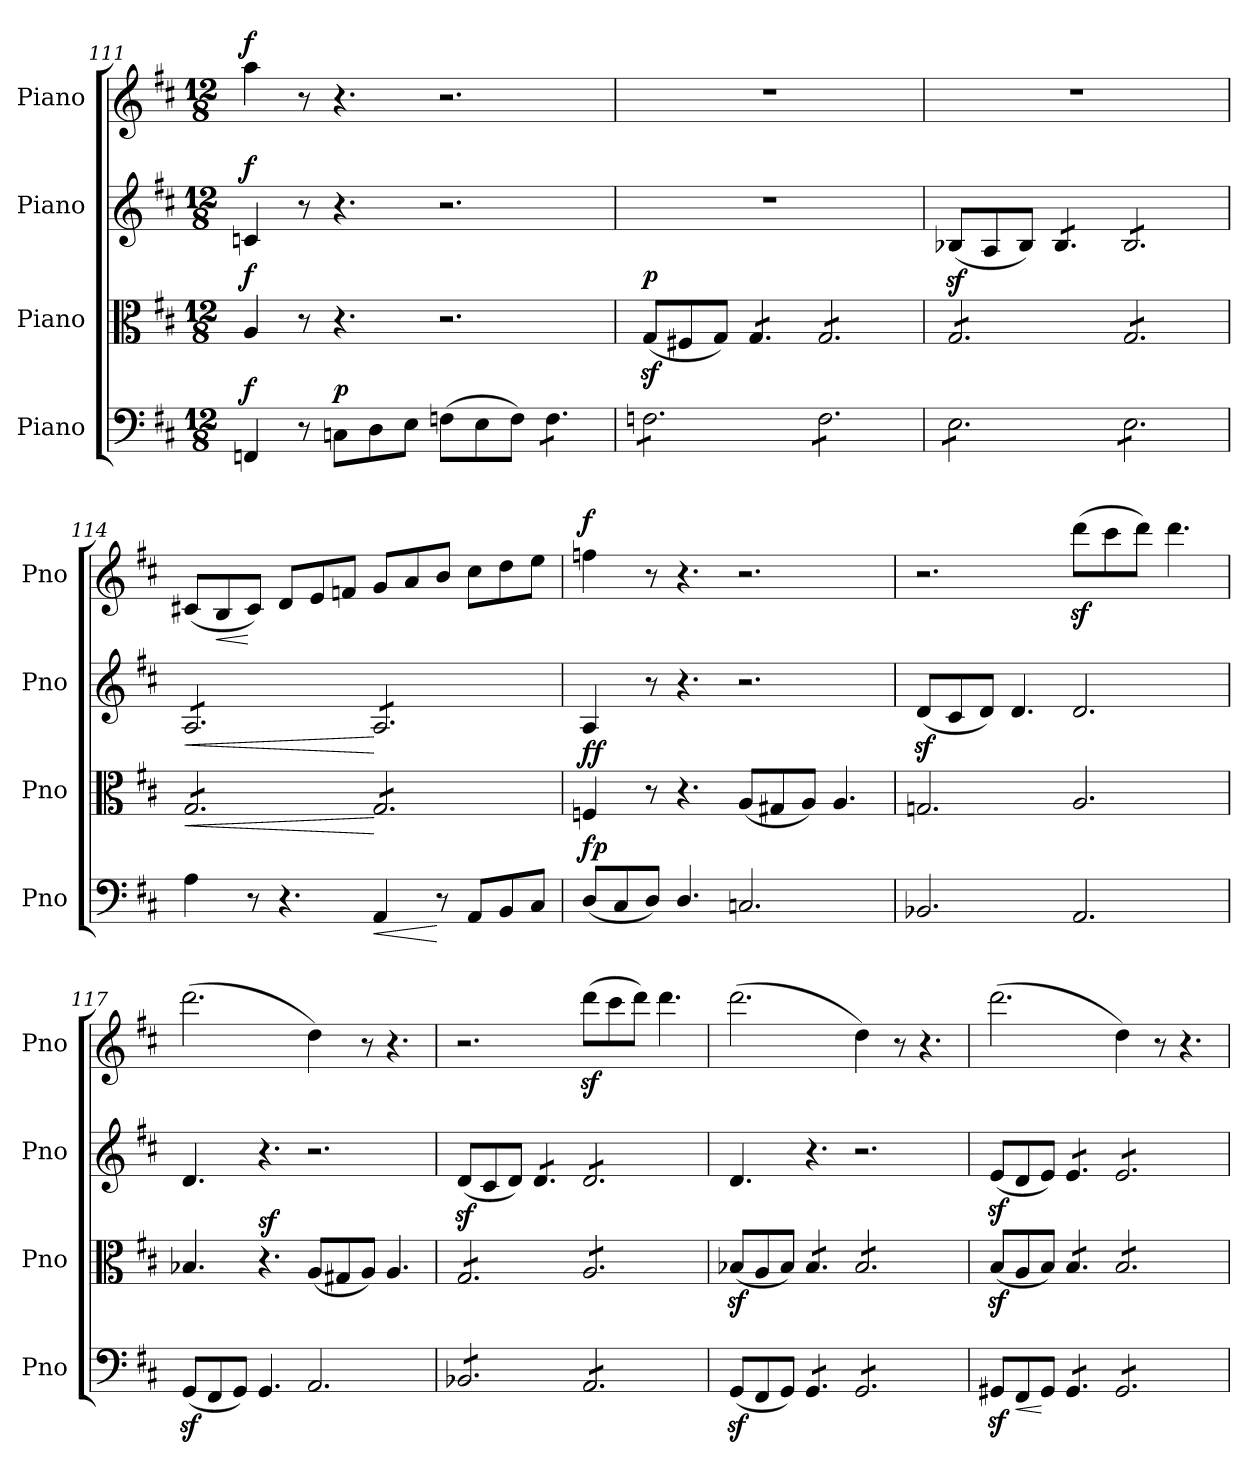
**kern	**dynam	**kern	**dynam	**kern	**dynam	**kern	**dynam
*part4	*part4	*part3	*part3	*part2	*part2	*part1	*part1
*staff4	*staff4	*staff3	*staff3	*staff2	*staff2	*staff1	*staff1
*I"Piano	*	*I"Piano	*	*I"Piano	*	*I"Piano	*
*I'Pno	*	*I'Pno	*	*I'Pno	*	*I'Pno	*
!!LO:LB:g=z
*clefF4	*	*clefC3	*	*clefG2	*	*clefG2	*
*k[f#c#]	*	*k[f#c#]	*	*k[f#c#]	*	*k[f#c#]	*
*M12/8	*	*M12/8	*	*M12/8	*	*M12/8	*
=111	=111	=111	=111	=111	=111	=111	=111
!	!LO:DY:a	!	!LO:DY:a	!	!LO:DY:a	!	!LO:DY:a
4FFn/	f	4A/	f	4cn/	f	4aa\	f
8r	.	8r	.	8r	.	8r	.
!	!LO:DY:a	!	!	!	!	!	!
8Cn\L	p	4.r	.	4.r	.	4.r	.
8D\	.	.	.	.	.	.	.
8E\J	.	.	.	.	.	.	.
(8Fn\L	.	2.r	.	2.r	.	2.r	.
8E\	.	.	.	.	.	.	.
8F\J)	.	.	.	.	.	.	.
*tremolo	*	*	*	*	*	*	*
8F\L	.	.	.	.	.	.	.
8F\	.	.	.	.	.	.	.
8F\J	.	.	.	.	.	.	.
=112	=112	=112	=112	=112	=112	=112	=112
!	!	!	!LO:DY:a	!	!	!	!
8Fn\L	.	(8Gz>/L	p	1.r	.	1.r	.
8Fn\	.	8F#X/	.	.	.	.	.
8Fn\	.	8G/J)	.	.	.	.	.
*	*	*tremolo	*	*	*	*	*
8Fn\	.	8G/L	.	.	.	.	.
8Fn\	.	8G/	.	.	.	.	.
8Fn\J	.	8G/J	.	.	.	.	.
8F\L	.	8G/L	.	.	.	.	.
8F\	.	8G/	.	.	.	.	.
8F\	.	8G/	.	.	.	.	.
8F\	.	8G/	.	.	.	.	.
8F\	.	8G/	.	.	.	.	.
8F\J	.	8G/J	.	.	.	.	.
=113	=113	=113	=113	=113	=113	=113	=113
8E\L	.	8G/L	.	(8B-Xz>/L	.	1.r	.
8E\	.	8G/	.	8A/	.	.	.
8E\	.	8G/	.	8B-/J)	.	.	.
*	*	*	*	*tremolo	*	*	*
8E\	.	8G/	.	8B-/L	.	.	.
8E\	.	8G/	.	8B-/	.	.	.
8E\J	.	8G/J	.	8B-/J	.	.	.
8E\L	.	8G/L	.	8B-/L	.	.	.
8E\	.	8G/	.	8B-/	.	.	.
8E\	.	8G/	.	8B-/	.	.	.
8E\	.	8G/	.	8B-/	.	.	.
8E\	.	8G/	.	8B-/	.	.	.
8E\J	.	8G/J	.	8B-/J	.	.	.
*Xtremolo	*	*	*	*	*	*	*
=114	=114	=114	=114	=114	=114	=114	=114
!	!	!	!LO:HP:b	!	!LO:HP:b	!	!
4A\	.	8G/L	<	8A/L	<	(8c#X/L	.
!	!	!	!	!	!	!	!LO:HP:b
.	.	8G/	.	8A/	.	8B/	<
8r	.	8G/	.	8A/	.	8c#/J)	[
4.r	.	8G/	.	8A/	.	8d/L	.
.	.	8G/	.	8A/	.	8e/	.
.	.	8G/J	.	8A/J	.	8fn/J	.
!	!LO:HP:b	!	!	!	!	!	!
4AA/	<	8G/L	[	8A/L	[	8g/L	.
.	.	8G/	.	8A/	.	8a/	.
8r	[	8G/	.	8A/	.	8b/J	.
8AA/L	.	8G/	.	8A/	.	8cc#\L	.
8BB/	.	8G/	.	8A/	.	8dd\	.
8C#/J	.	8G/J	.	8A/J	.	8ee\J	.
*	*	*	*	*Xtremolo	*	*	*
*	*	*Xtremolo	*	*	*	*	*
=115	=115	=115	=115	=115	=115	=115	=115
!	!LO:DY:a	!	!LO:DY:a	!	!	!	!
!	!	!	!LO:DY:n=1:a	!	!	!	!LO:DY:a
(8D/L	fp	4Fn/	f f	4A/	.	4ffn\	f
8C#/	.	.	.	.	.	.	.
8D/J)	.	8r	.	8r	.	8r	.
4.D/	.	4.r	.	4.r	.	4.r	.
2.Cn/	.	(8A/L	.	2.r	.	2.r	.
.	.	8G#X/	.	.	.	.	.
.	.	8A/J)	.	.	.	.	.
.	.	4.A/	.	.	.	.	.
=116	=116	=116	=116	=116	=116	=116	=116
2.BB-X/	.	2.Gn/	.	(8dz>/L	.	2.r	.
.	.	.	.	8c#/	.	.	.
.	.	.	.	8d/J)	.	.	.
.	.	.	.	4.d/	.	.	.
2.AA/	.	2.A/	.	2.d/	.	(8dddz>\L	.
.	.	.	.	.	.	8ccc#\	.
.	.	.	.	.	.	8ddd\J)	.
.	.	.	.	.	.	4.ddd\	.
=117	=117	=117	=117	=117	=117	=117	=117
(8GGz>/L	.	4.B-X/	.	4.d/	.	(2.ddd\	.
8FF#/	.	.	.	.	.	.	.
8GG/J)	.	.	.	.	.	.	.
!	!	!	!LO:DY:a	!	!	!	!
4.GG/	.	4.r	sf	4.r	.	.	.
2.AA/	.	(8A/L	.	2.r	.	4dd\)	.
.	.	8G#X/	.	.	.	.	.
.	.	8A/J)	.	.	.	8r	.
.	.	4.A/	.	.	.	4.r	.
!!LO:LB:g=z
=118	=118	=118	=118	=118	=118	=118	=118
*tremolo	*	*	*	*	*	*	*
*	*	*tremolo	*	*	*	*	*
8BB-X/L	.	8G/L	.	(8dz>/L	.	2.r	.
8BB-X/	.	8G/	.	8c#/	.	.	.
8BB-X/	.	8G/	.	8d/J)	.	.	.
*	*	*	*	*tremolo	*	*	*
8BB-X/	.	8G/	.	8d/L	.	.	.
8BB-X/	.	8G/	.	8d/	.	.	.
8BB-X/J	.	8G/J	.	8d/J	.	.	.
8AA/L	.	8A/L	.	8d/L	.	(8dddz>\L	.
8AA/	.	8A/	.	8d/	.	8ccc#\	.
8AA/	.	8A/	.	8d/	.	8ddd\J)	.
8AA/	.	8A/	.	8d/	.	4.ddd\	.
8AA/	.	8A/	.	8d/	.	.	.
8AA/J	.	8A/J	.	8d/J	.	.	.
*	*	*	*	*Xtremolo	*	*	*
*	*	*Xtremolo	*	*	*	*	*
*Xtremolo	*	*	*	*	*	*	*
=119	=119	=119	=119	=119	=119	=119	=119
(8GGz>/L	.	(8B-Xz>/L	.	4.d/	.	(2.ddd\	.
8FF#/	.	8A/	.	.	.	.	.
8GG/J)	.	8B-/J)	.	.	.	.	.
*tremolo	*	*	*	*	*	*	*
*	*	*tremolo	*	*	*	*	*
8GG/L	.	8B-/L	.	4.r	.	.	.
8GG/	.	8B-/	.	.	.	.	.
8GG/J	.	8B-/J	.	.	.	.	.
8GG/L	.	8B-/L	.	2.r	.	4dd\)	.
8GG/	.	8B-/	.	.	.	.	.
8GG/	.	8B-/	.	.	.	8r	.
8GG/	.	8B-/	.	.	.	4.r	.
8GG/	.	8B-/	.	.	.	.	.
8GG/J	.	8B-/J	.	.	.	.	.
*	*	*Xtremolo	*	*	*	*	*
*Xtremolo	*	*	*	*	*	*	*
=120	=120	=120	=120	=120	=120	=120	=120
8GG#Xz>/L	.	(8Bz>/L	.	(8ez>/L	.	(2.ddd\	.
!	!LO:HP:b	!	!	!	!	!	!
8FF#/	<	8A/	.	8d/	.	.	.
8GG#/J	[	8B/J)	.	8e/J)	.	.	.
*tremolo	*	*	*	*	*	*	*
*	*	*tremolo	*	*	*	*	*
*	*	*	*	*tremolo	*	*	*
8GG#/L	.	8B/L	.	8e/L	.	.	.
8GG#/	.	8B/	.	8e/	.	.	.
8GG#/J	.	8B/J	.	8e/J	.	.	.
8GG#/L	.	8B/L	.	8e/L	.	4dd\)	.
8GG#/	.	8B/	.	8e/	.	.	.
8GG#/	.	8B/	.	8e/	.	8r	.
8GG#/	.	8B/	.	8e/	.	4.r	.
8GG#/	.	8B/	.	8e/	.	.	.
8GG#/J	.	8B/J	.	8e/J	.	.	.
*	*	*	*	*Xtremolo	*	*	*
*	*	*Xtremolo	*	*	*	*	*
*Xtremolo	*	*	*	*	*	*	*
=	=	=	=	=	=	=	=
*-	*-	*-	*-	*-	*-	*-	*-
